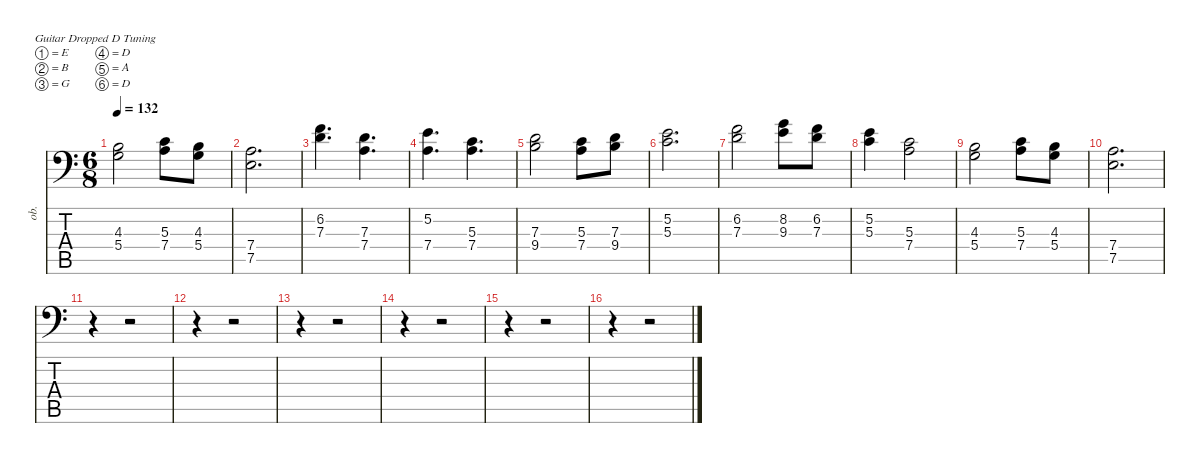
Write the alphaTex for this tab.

\defaultSystemsLayout 4
\hideDynamics
\bracketExtendMode nobrackets
\otherSystemsTrackNameOrientation horizontal
\track ("Reeds" "ob.") {instrument oboe}
\staff {score tabs}
\tuning (E4 B3 G3 D3 A2 D2)
\ts (6 8)
\tempo 132
\clef f4
\ks aminor
(4.3 5.4).2{dy f beam Down} (5.3 7.4).8{beam Down} (4.3 5.4).8{beam Down} |
(7.4 7.5).2{d beam Down} |
(6.2 7.3).4{d beam Down} (7.3 7.4).4{d beam Down} |
(5.2 7.4).4{d beam Down} (5.3 7.4).4{d beam Down} |
(7.3 9.4).2{beam Down} (5.3 7.4).8{beam Down} (7.3 9.4).8{beam Down} |
(5.2 5.3).2{d beam Down} |
(6.2 7.3).2{beam Down} (8.2 9.3).8{beam Down} (6.2 7.3).8{beam Down} |
(5.2 5.3).4{beam Down} (5.3 7.4).2{beam Down} |
(4.3 5.4).2{beam Down} (5.3 7.4).8{beam Down} (4.3 5.4).8{beam Down} |
(7.4 7.5).2{d beam Down} |
r.4{beam Down} r.2{beam Down} |
r.4{beam Down} r.2{beam Down} |
r.4{beam Down} r.2{beam Down} |
r.4{beam Down} r.2{beam Down} |
r.4{beam Down} r.2{beam Down} |
r.4{beam Down} r.2{beam Down}
